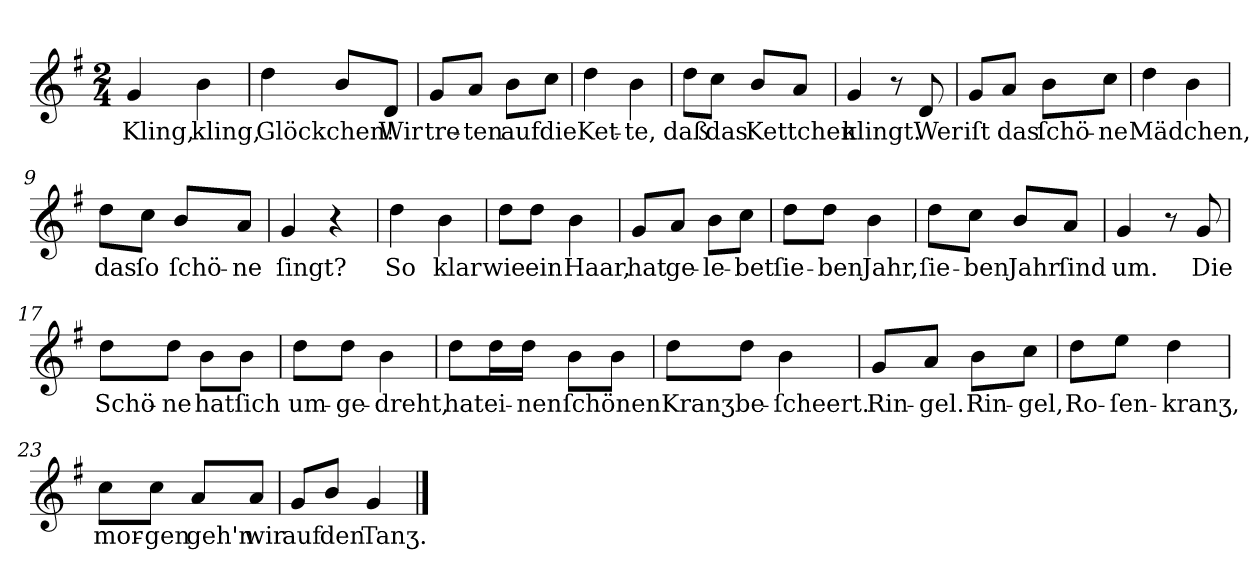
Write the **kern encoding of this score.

**kern	**text
*part1	*part1
*staff1	*staff1
*clefG2	*
*k[f#]	*
*G:	*
*M2/4	*
=1	=1
4g	Kling,
4b	kling,
=2	=2
4dd	Glöckchen!
8b/L	.
8d/J	Wir
=3	=3
8g/L	tre-
8a/J	-ten
8b\L	auf
8cc\J	die
=4	=4
4dd	Ket-
4b	-te,
=5	=5
8dd\L	daß
8cc\J	das
8b/L	Kettchen
8a/J	.
=6	=6
4g	klingt.
8r	.
8d	Wer
=7	=7
8g/L	iſt
8a/J	das
8b\L	ſchö-
8cc\J	-ne
=8	=8
4dd	Mädchen,
4b	.
=9	=9
8dd\L	das
8cc\J	ſo
8b/L	ſchö-
8a/J	-ne
=10	=10
4g	ſingt?
4r	.
=11	=11
4dd	So
4b	klar
=12	=12
8dd\L	wie
8dd\J	ein
4b	Haar,
=13	=13
8g/L	hat
8a/J	ge-
8b\L	-le-
8cc\J	-bet
=14	=14
8dd\L	ſie-
8dd\J	-ben
4b	Jahr,
=15	=15
8dd\L	ſie-
8cc\J	-ben
8b/L	Jahr
8a/J	ſind
=16	=16
4g	um.
8r	.
8g	Die
=17	=17
8dd\L	Schö-
8dd\J	-ne
8b\L	hat
8b\J	ſich
=18	=18
8dd\L	um-
8dd\J	-ge-
4b	-dreht,
=19	=19
8dd\L	hat
16dd\L	ei-
16dd\JJ	-nen
8b\L	ſchönen
8b\J	.
=20	=20
8dd\L	Kranʒ
8dd\J	be-
4b	-ſcheert.
=21	=21
8g/L	Rin-
8a/J	-gel.
8b\L	Rin-
8cc\J	-gel,
=22	=22
8dd\L	Ro-
8ee\J	-ſen-
4dd	-kranʒ,
=23	=23
8cc\L	mor-
8cc\J	-gen
8a/L	geh'n
8a/J	wir
=24	=24
8g/L	auf
8b/J	den
4g	Tanʒ.
==	==
*-	*-
